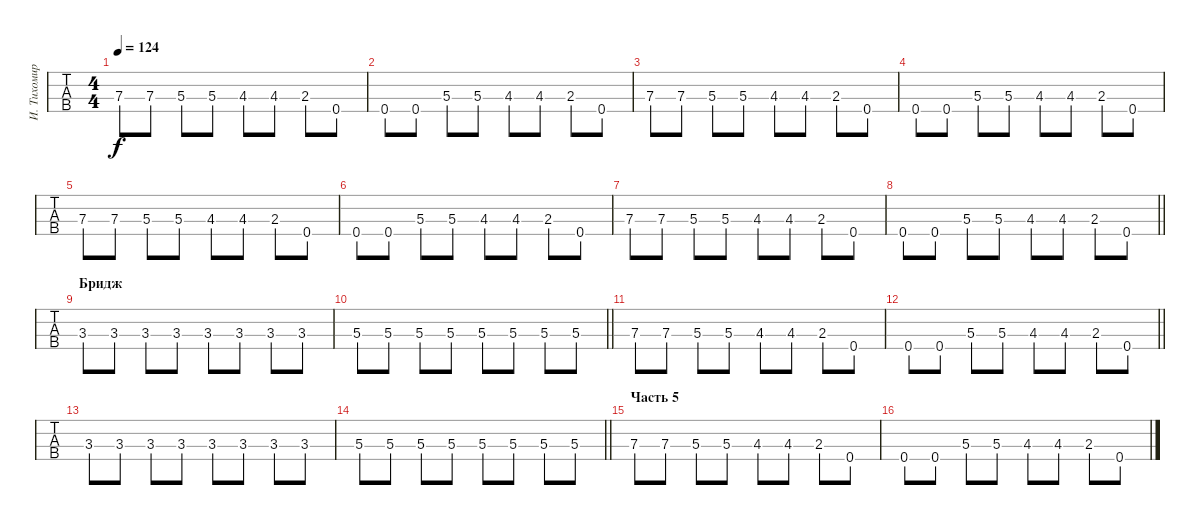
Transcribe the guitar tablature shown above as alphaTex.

\track ("И. Тихомиров" "И. Тихомир") {instrument electricbassfinger}
\staff {tabs}
\tuning (G2 D2 A1 E1) {hide}
\ts (4 4)
\tempo 124
\clef f4
\ks c
7.3.8{dy f} 7.3.8 5.3.8 5.3.8 4.3.8 4.3.8 2.3.8 0.4.8 |
0.4.8 0.4.8 5.3.8 5.3.8 4.3.8 4.3.8 2.3.8 0.4.8 |
7.3.8 7.3.8 5.3.8 5.3.8 4.3.8 4.3.8 2.3.8 0.4.8 |
0.4.8 0.4.8 5.3.8 5.3.8 4.3.8 4.3.8 2.3.8 0.4.8 |
7.3.8 7.3.8 5.3.8 5.3.8 4.3.8 4.3.8 2.3.8 0.4.8 |
0.4.8 0.4.8 5.3.8 5.3.8 4.3.8 4.3.8 2.3.8 0.4.8 |
7.3.8 7.3.8 5.3.8 5.3.8 4.3.8 4.3.8 2.3.8 0.4.8 |
\barLineRight lightlight
0.4.8 0.4.8 5.3.8 5.3.8 4.3.8 4.3.8 2.3.8 0.4.8 |
\section ("" "Бридж")
3.3.8 3.3.8 3.3.8 3.3.8 3.3.8 3.3.8 3.3.8 3.3.8 |
\barLineRight lightlight
5.3.8 5.3.8 5.3.8 5.3.8 5.3.8 5.3.8 5.3.8 5.3.8 |
7.3.8 7.3.8 5.3.8 5.3.8 4.3.8 4.3.8 2.3.8 0.4.8 |
\barLineRight lightlight
0.4.8 0.4.8 5.3.8 5.3.8 4.3.8 4.3.8 2.3.8 0.4.8 |
3.3.8 3.3.8 3.3.8 3.3.8 3.3.8 3.3.8 3.3.8 3.3.8 |
\barLineRight lightlight
5.3.8 5.3.8 5.3.8 5.3.8 5.3.8 5.3.8 5.3.8 5.3.8 |
\section ("" "Часть 5")
7.3.8 7.3.8 5.3.8 5.3.8 4.3.8 4.3.8 2.3.8 0.4.8 |
0.4.8 0.4.8 5.3.8 5.3.8 4.3.8 4.3.8 2.3.8 0.4.8
